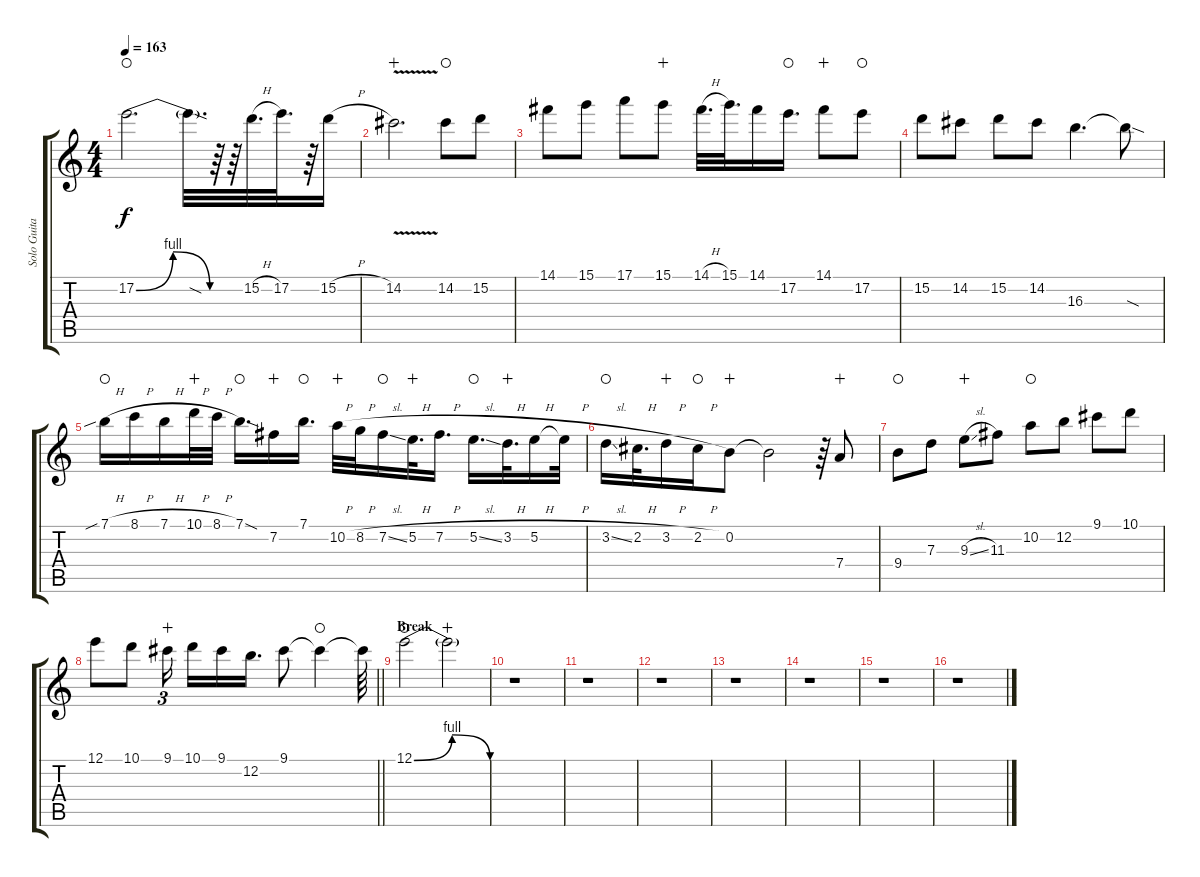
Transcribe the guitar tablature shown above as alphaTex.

\track ("Solo Guitar/Adrian Smith, Dave Murray" "Solo Guita") {instrument distortionguitar}
\staff {score tabs}
\tuning (E4 B3 G3 D3 A2 E2) {hide}
\ts (4 4)
\tempo 163
\clef g2
\ks c
17.2{be (bendrelease 0 0 15 4 40 4 60 0)}.2{d dy f waho} 17.2{sod t}.32{d} r.64 r.64 15.2{h}.32{d} 17.2.32{d} r.64 15.2{h}.16 |
14.2{v}.2{d wahc} 14.2.8{waho} 15.2.8 |
14.1.8 15.1.8 17.1.8 15.1.8{wahc} 14.1{h}.32{d} 15.1.32{d} 14.1.16 17.2.16{d waho} 14.1.8{wahc} 17.2.8{waho} |
15.2.8 14.2.8 15.2.8 14.2.8 16.3.4{d} 16.3{sod t}.8 |
7.1{sib h}.16{waho} 8.1{h}.16 7.1{h}.16 10.1{h}.32{wahc} 8.1{h}.32 7.1{sod}.16{d waho} 7.2.16{wahc} 7.1.16{d waho} 10.2{h}.32{wahc} 8.2{h}.32 7.2{sl}.16{waho} 5.2{h}.32{d wahc} 7.2{h}.16{d} 5.2{sl}.16{d waho} 3.2{h}.32{d wahc} 5.2{h}.16 5.2{h t}.32 |
3.2{sl}.16{waho} 2.2{h}.32{d} 3.2{h}.16{wahc} 2.2{h}.16{waho} 0.2.8{wahc} 0.2{t}.2 r.64 7.4.8{wahc} |
9.4.8{waho} 7.3.8 9.3{sl}.8{wahc} 11.3.8 10.2.8{waho} 12.2.8 9.1.8 10.1.8 |
\barLineRight lightlight
12.1.8 10.1.8 9.1.16{tu (3 2) wahc beam splitsecondary} 10.1.16 9.1.16 12.2.16{d} 9.1.8 9.1{t}.4{waho} 9.1{t}.64 |
\section ("" "Break")
12.1{be (bendrelease 0 0 15 4 32 4 60 0)}.2{waho} 12.1{t}.2{wahc} |
r.1 |
r.1 |
r.1 |
r.1 |
r.1 |
r.1 |
r.1
